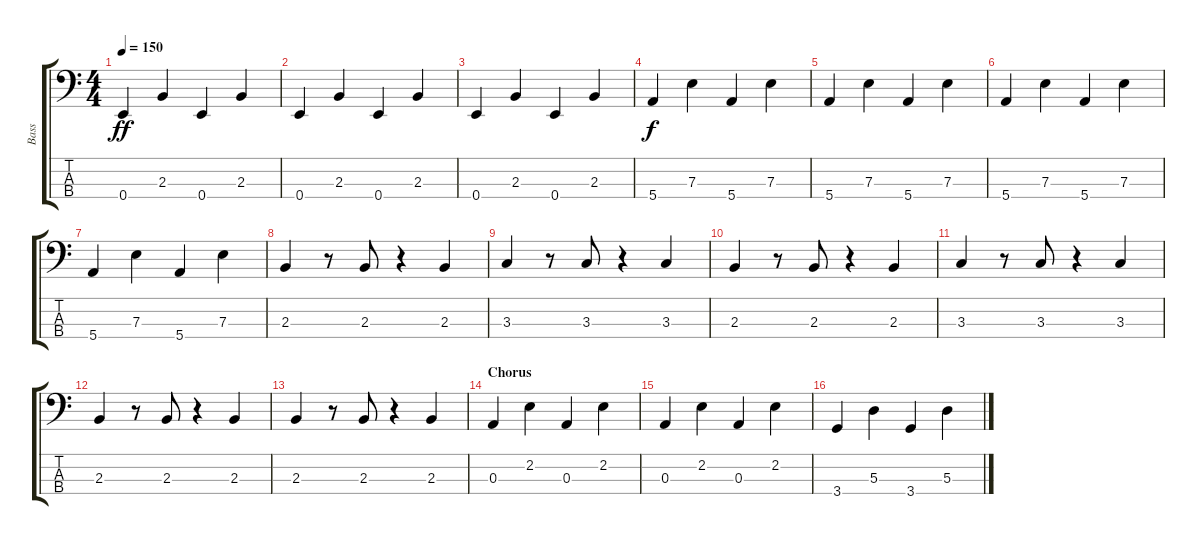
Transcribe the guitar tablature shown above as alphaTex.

\track ("Bass" "Bass") {instrument acousticbass}
\staff {score tabs}
\tuning (G2 D2 A1 E1) {hide}
\ts (4 4)
\tempo 150
\clef f4
\ks c
0.4.4{dy ff} 2.3.4 0.4.4 2.3.4 |
0.4.4 2.3.4 0.4.4 2.3.4 |
0.4.4 2.3.4 0.4.4 2.3.4 |
5.4.4{dy f} 7.3.4 5.4.4 7.3.4 |
5.4.4 7.3.4 5.4.4 7.3.4 |
5.4.4 7.3.4 5.4.4 7.3.4 |
5.4.4 7.3.4 5.4.4 7.3.4 |
2.3.4 r.8 2.3.8 r.4 2.3.4 |
3.3.4 r.8 3.3.8 r.4 3.3.4 |
2.3.4 r.8 2.3.8 r.4 2.3.4 |
3.3.4 r.8 3.3.8 r.4 3.3.4 |
2.3.4 r.8 2.3.8 r.4 2.3.4 |
2.3.4 r.8 2.3.8 r.4 2.3.4 |
\section ("" "Chorus")
0.3.4 2.2.4 0.3.4 2.2.4 |
0.3.4 2.2.4 0.3.4 2.2.4 |
3.4.4 5.3.4 3.4.4 5.3.4
